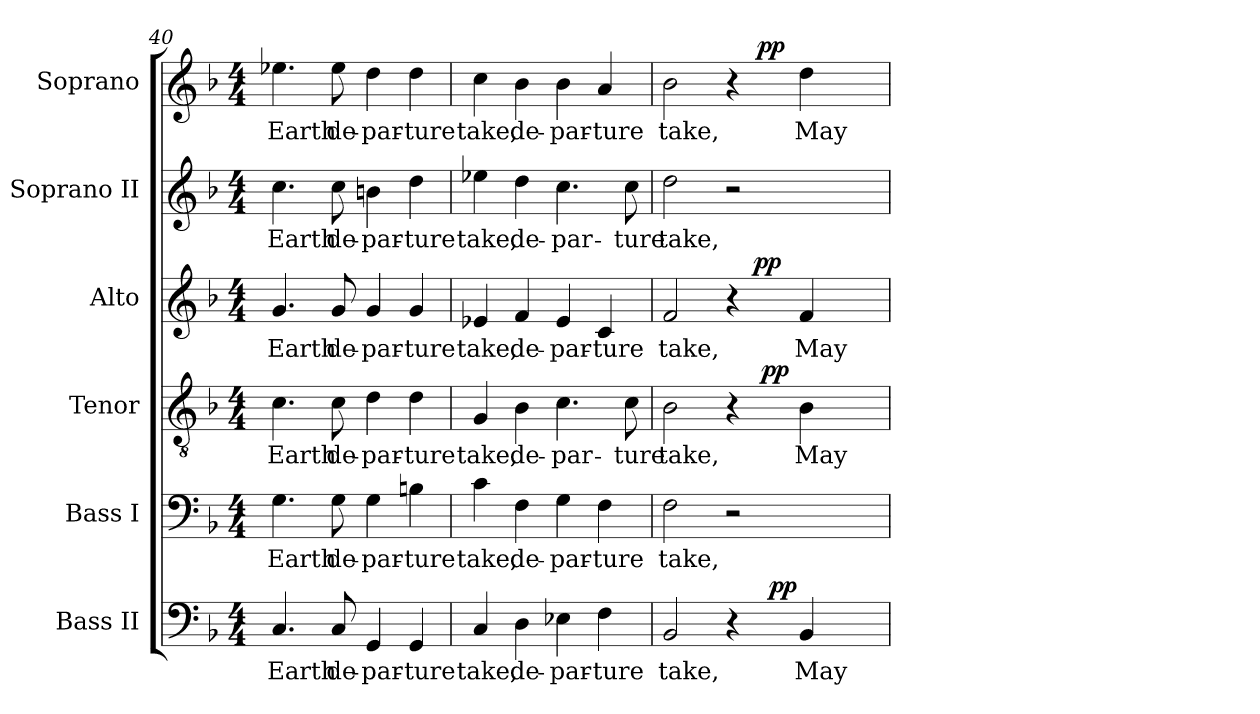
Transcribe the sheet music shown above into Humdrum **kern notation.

**kern	**text	**dynam	**kern	**text	**kern	**text	**dynam	**kern	**text	**dynam	**kern	**text	**kern	**text	**dynam
*part6	*part6	*part6	*part5	*part5	*part4	*part4	*part4	*part3	*part3	*part3	*part2	*part2	*part1	*part1	*part1
*staff6	*staff6	*staff6	*staff5	*staff5	*staff4	*staff4	*staff4	*staff3	*staff3	*staff3	*staff2	*staff2	*staff1	*staff1	*staff1
*I"Bass II	*	*	*I"Bass I	*	*I"Tenor	*	*	*I"Alto	*	*	*I"Soprano  II	*	*I"Soprano	*	*
*I'B II	*	*	*I'B I	*	*I'T	*	*	*I'A	*	*	*I'S II	*	*	*	*
!!LO:LB:g=z
*clefF4	*	*	*clefF4	*	*clefGv2	*	*	*clefG2	*	*	*clefG2	*	*clefG2	*	*
*	*	*	*	*	*ITrd7c12	*	*	*	*	*	*	*	*	*	*
*k[b-]	*	*	*k[b-]	*	*k[b-]	*	*	*k[b-]	*	*	*k[b-]	*	*k[b-]	*	*
*F:	*	*	*F:	*	*F:	*	*	*F:	*	*	*F:	*	*F:	*	*
*M4/4	*	*	*M4/4	*	*M4/4	*	*	*M4/4	*	*	*M4/4	*	*M4/4	*	*
=40	=40	=40	=40	=40	=40	=40	=40	=40	=40	=40	=40	=40	=40	=40	=40
!	!LO:LY:b:color=#000000	!	!	!	!	!	!	!	!	!	!	!	!	!	!
!	!	!	!	!LO:LY:b:color=#000000	!	!	!	!	!	!	!	!	!	!	!
!	!	!	!	!	!	!LO:LY:b:color=#000000	!	!	!	!	!	!	!	!	!
!	!	!	!	!	!	!	!	!	!LO:LY:b:color=#000000	!	!	!	!	!	!
!	!	!	!	!	!	!	!	!	!	!	!	!LO:LY:b:color=#000000	!	!	!
!	!	!	!	!	!	!	!	!	!	!	!	!	!	!LO:LY:b:color=#000000	!
4.Ci/	Earth	.	4.Gi\	Earth	4.Ci\	Earth	.	4.gi/	Earth	.	4.cci\	Earth	4.ee-Xi\	Earth	.
!	!LO:LY:b:color=#000000	!	!	!	!	!	!	!	!	!	!	!	!	!	!
!	!	!	!	!LO:LY:b:color=#000000	!	!	!	!	!	!	!	!	!	!	!
!	!	!	!	!	!	!LO:LY:b:color=#000000	!	!	!	!	!	!	!	!	!
!	!	!	!	!	!	!	!	!	!LO:LY:b:color=#000000	!	!	!	!	!	!
!	!	!	!	!	!	!	!	!	!	!	!	!LO:LY:b:color=#000000	!	!	!
!	!	!	!	!	!	!	!	!	!	!	!	!	!	!LO:LY:b:color=#000000	!
8Ci/	de-	.	8Gi\	de-	8Ci\	de-	.	8gi/	de-	.	8cci\	de-	8ee-i\	de-	.
!	!LO:LY:b:color=#000000	!	!	!	!	!	!	!	!	!	!	!	!	!	!
!	!	!	!	!LO:LY:b:color=#000000	!	!	!	!	!	!	!	!	!	!	!
!	!	!	!	!	!	!LO:LY:b:color=#000000	!	!	!	!	!	!	!	!	!
!	!	!	!	!	!	!	!	!	!LO:LY:b:color=#000000	!	!	!	!	!	!
!	!	!	!	!	!	!	!	!	!	!	!	!LO:LY:b:color=#000000	!	!	!
!	!	!	!	!	!	!	!	!	!	!	!	!	!	!LO:LY:b:color=#000000	!
4GGi/	-par-	.	4Gi\	-par-	4Di\	-par-	.	4gi/	-par-	.	4bni\	-par-	4ddi\	-par-	.
!	!LO:LY:b:color=#000000	!	!	!	!	!	!	!	!	!	!	!	!	!	!
!	!	!	!	!LO:LY:b:color=#000000	!	!	!	!	!	!	!	!	!	!	!
!	!	!	!	!	!	!LO:LY:b:color=#000000	!	!	!	!	!	!	!	!	!
!	!	!	!	!	!	!	!	!	!LO:LY:b:color=#000000	!	!	!	!	!	!
!	!	!	!	!	!	!	!	!	!	!	!	!LO:LY:b:color=#000000	!	!	!
!	!	!	!	!	!	!	!	!	!	!	!	!	!	!LO:LY:b:color=#000000	!
4GGi/	-ture	.	4Bni\	-ture	4Di\	-ture	.	4gi/	-ture	.	4ddi\	-ture	4ddi\	-ture	.
=41	=41	=41	=41	=41	=41	=41	=41	=41	=41	=41	=41	=41	=41	=41	=41
!	!LO:LY:b:color=#000000	!	!	!	!	!	!	!	!	!	!	!	!	!	!
!	!	!	!	!LO:LY:b:color=#000000	!	!	!	!	!	!	!	!	!	!	!
!	!	!	!	!	!	!LO:LY:b:color=#000000	!	!	!	!	!	!	!	!	!
!	!	!	!	!	!	!	!	!	!LO:LY:b:color=#000000	!	!	!	!	!	!
!	!	!	!	!	!	!	!	!	!	!	!	!LO:LY:b:color=#000000	!	!	!
!	!	!	!	!	!	!	!	!	!	!	!	!	!	!LO:LY:b:color=#000000	!
4Ci/	take,	.	4ci\	take,	4GGi/	take,	.	4e-Xi/	take,	.	4ee-Xi\	take,	4cci\	take,	.
!	!LO:LY:b:color=#000000	!	!	!	!	!	!	!	!	!	!	!	!	!	!
!	!	!	!	!LO:LY:b:color=#000000	!	!	!	!	!	!	!	!	!	!	!
!	!	!	!	!	!	!LO:LY:b:color=#000000	!	!	!	!	!	!	!	!	!
!	!	!	!	!	!	!	!	!	!LO:LY:b:color=#000000	!	!	!	!	!	!
!	!	!	!	!	!	!	!	!	!	!	!	!LO:LY:b:color=#000000	!	!	!
!	!	!	!	!	!	!	!	!	!	!	!	!	!	!LO:LY:b:color=#000000	!
4Di\	de-	.	4Fi\	de-	4BB-i\	de-	.	4fi/	de-	.	4ddi\	de-	4b-i\	de-	.
!	!LO:LY:b:color=#000000	!	!	!	!	!	!	!	!	!	!	!	!	!	!
!	!	!	!	!LO:LY:b:color=#000000	!	!	!	!	!	!	!	!	!	!	!
!	!	!	!	!	!	!LO:LY:b:color=#000000	!	!	!	!	!	!	!	!	!
!	!	!	!	!	!	!	!	!	!LO:LY:b:color=#000000	!	!	!	!	!	!
!	!	!	!	!	!	!	!	!	!	!	!	!LO:LY:b:color=#000000	!	!	!
!	!	!	!	!	!	!	!	!	!	!	!	!	!	!LO:LY:b:color=#000000	!
4E-Xi\	-par-	.	4Gi\	-par-	4.Ci\	-par-	.	4e-i/	-par-	.	4.cci\	-par-	4b-i\	-par-	.
!	!LO:LY:b:color=#000000	!	!	!	!	!	!	!	!	!	!	!	!	!	!
!	!	!	!	!LO:LY:b:color=#000000	!	!	!	!	!	!	!	!	!	!	!
!	!	!	!	!	!	!	!	!	!LO:LY:b:color=#000000	!	!	!	!	!	!
!	!	!	!	!	!	!	!	!	!	!	!	!	!	!LO:LY:b:color=#000000	!
4Fi\	-ture	.	4Fi\	-ture	.	.	.	4ci/	-ture	.	.	.	4ai/	-ture	.
!	!	!	!	!	!	!LO:LY:b:color=#000000	!	!	!	!	!	!	!	!	!
!	!	!	!	!	!	!	!	!	!	!	!	!LO:LY:b:color=#000000	!	!	!
.	.	.	.	.	8Ci\	-ture	.	.	.	.	8cci\	-ture	.	.	.
=42	=42	=42	=42	=42	=42	=42	=42	=42	=42	=42	=42	=42	=42	=42	=42
!	!LO:LY:b:color=#000000	!	!	!	!	!	!	!	!	!	!	!	!	!	!
!	!	!	!	!LO:LY:b:color=#000000	!	!	!	!	!	!	!	!	!	!	!
!	!	!	!	!	!	!LO:LY:b:color=#000000	!	!	!	!	!	!	!	!	!
!	!	!	!	!	!	!	!	!	!LO:LY:b:color=#000000	!	!	!	!	!	!
!	!	!	!	!	!	!	!	!	!	!	!	!LO:LY:b:color=#000000	!	!	!
!	!	!	!	!	!	!	!	!	!	!	!	!	!	!LO:LY:b:color=#000000	!
*^	*	*	*	*	*^	*	*	*^	*	*	*	*	*^	*	*
2BB-i/	2ryy	take,	.	2Fi\	take,	2BB-i\	2ryy	take,	.	2fi/	2ryy	take,	.	2ddi\	take,	2b-i\	2ryy	take,	.
4r	16ryy	.	.	2r	.	4r	16ryy	.	.	4r	16ryy	.	.	2r	.	4r	16ryy	.	.
.	32ryy	.	.	.	.	.	64ryy	.	.	.	64ryy	.	.	.	.	.	64ryy	.	.
.	.	.	.	.	.	.	128ryy	.	.	.	1024ryy	.	.	.	.	.	256.ryy	.	.
.	.	.	.	.	.	.	.	.	.	.	4ryy	.	pp	.	.	.	.	.	.
.	.	.	.	.	.	.	.	.	.	.	.	.	.	.	.	.	4ryy	.	pp
.	.	.	.	.	.	.	512.ryy	.	.	.	.	.	.	.	.	.	.	.	.
.	.	.	.	.	.	.	4ryy	.	pp	.	.	.	.	.	.	.	.	.	.
.	256ryy	.	.	.	.	.	.	.	.	.	.	.	.	.	.	.	.	.	.
.	1024ryy	.	.	.	.	.	.	.	.	.	.	.	.	.	.	.	.	.	.
.	4ryy	.	pp	.	.	.	.	.	.	.	.	.	.	.	.	.	.	.	.
!	!	!LO:LY:b:color=#000000	!	!	!	!	!	!	!	!	!	!	!	!	!	!	!	!	!
!	!	!	!	!	!	!	!	!LO:LY:b:color=#000000	!	!	!	!	!	!	!	!	!	!	!
!	!	!	!	!	!	!	!	!	!	!	!	!LO:LY:b:color=#000000	!	!	!	!	!	!	!
!	!	!	!	!	!	!	!	!	!	!	!	!	!	!	!	!	!	!LO:LY:b:color=#000000	!
4BB-i/	.	May	.	.	.	4BB-i\	.	May	.	4fi/	.	May	.	.	.	4ddi\	.	May	.
.	.	.	.	.	.	.	.	.	.	.	8ryy	.	.	.	.	.	.	.	.
.	.	.	.	.	.	.	.	.	.	.	.	.	.	.	.	.	8ryy	.	.
.	.	.	.	.	.	.	8ryy	.	.	.	.	.	.	.	.	.	.	.	.
.	8ryy	.	.	.	.	.	.	.	.	.	.	.	.	.	.	.	.	.	.
.	.	.	.	.	.	.	.	.	.	.	32ryy	.	.	.	.	.	.	.	.
.	.	.	.	.	.	.	.	.	.	.	.	.	.	.	.	.	32ryy	.	.
.	.	.	.	.	.	.	32ryy	.	.	.	.	.	.	.	.	.	.	.	.
.	64ryy	.	.	.	.	.	.	.	.	.	.	.	.	.	.	.	.	.	.
.	.	.	.	.	.	.	.	.	.	.	128...ryy	.	.	.	.	.	.	.	.
.	128ryy	.	.	.	.	.	.	.	.	.	.	.	.	.	.	.	.	.	.
.	.	.	.	.	.	.	.	.	.	.	.	.	.	.	.	.	128ryy	.	.
.	.	.	.	.	.	.	256ryy	.	.	.	.	.	.	.	.	.	.	.	.
.	512.ryy	.	.	.	.	.	.	.	.	.	.	.	.	.	.	.	.	.	.
.	.	.	.	.	.	.	.	.	.	.	.	.	.	.	.	.	512ryy	.	.
.	.	.	.	.	.	.	1024ryy	.	.	.	.	.	.	.	.	.	.	.	.
*	*	*	*	*	*	*v	*v	*	*	*	*	*	*	*	*	*v	*v	*	*
*v	*v	*	*	*	*	*	*	*	*v	*v	*	*	*	*	*	*	*
=	=	=	=	=	=	=	=	=	=	=	=	=	=	=	=
*-	*-	*-	*-	*-	*-	*-	*-	*-	*-	*-	*-	*-	*-	*-	*-
